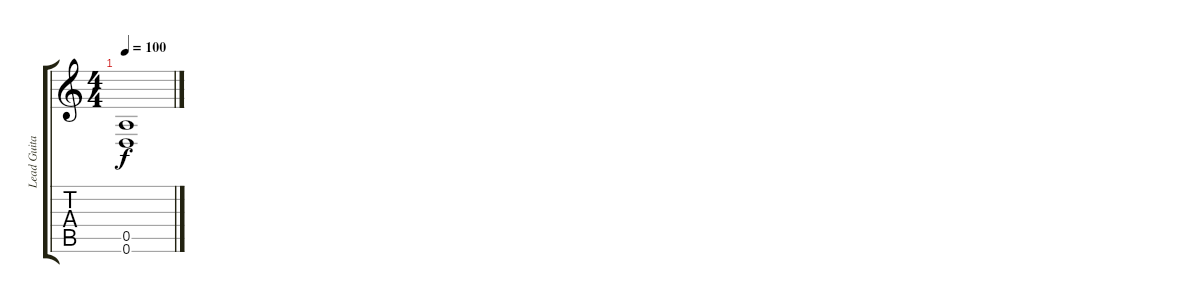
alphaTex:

\track ("Lead Guitar" "Lead Guita") {instrument overdrivenguitar}
\staff {score tabs}
\tuning (E4 A3 F3 D3 A2 D2) {hide}
\ts (4 4)
\tempo 100
\clef g2
\ks c
(0.5{t} 0.6{t}).1{dy f}
